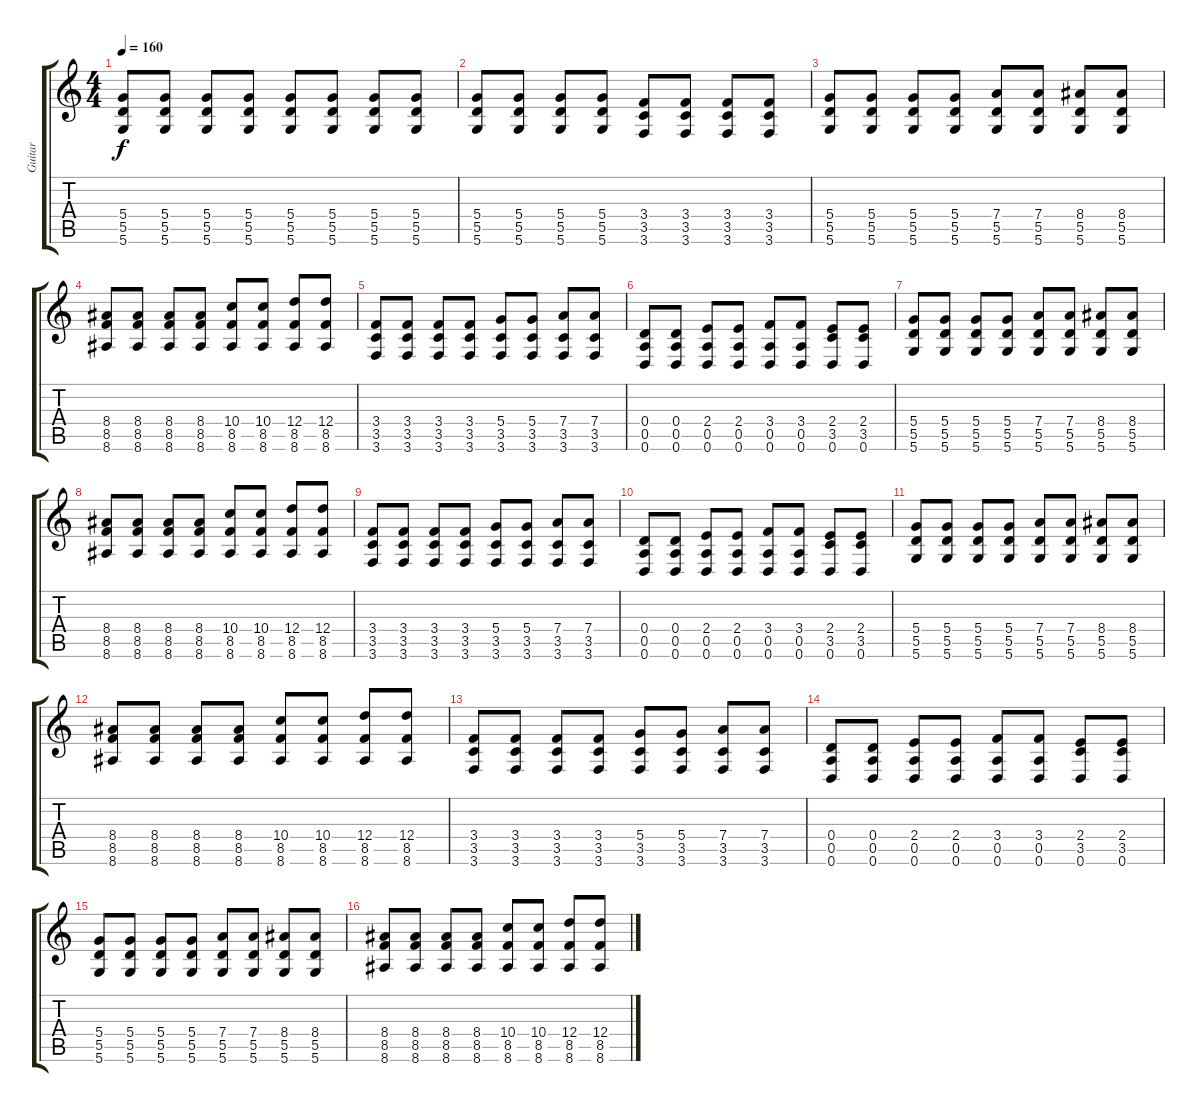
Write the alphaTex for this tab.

\track ("Guitar" "Guitar") {instrument distortionguitar}
\staff {score tabs}
\tuning (E4 B3 G3 D3 A2 D2) {hide}
\ts (4 4)
\tempo 160
\clef g2
\ks c
(5.4 5.5 5.6).8{dy f} (5.4 5.5 5.6).8 (5.4 5.5 5.6).8 (5.4 5.5 5.6).8 (5.4 5.5 5.6).8 (5.4 5.5 5.6).8 (5.4 5.5 5.6).8 (5.4 5.5 5.6).8 |
(5.4 5.5 5.6).8 (5.4 5.5 5.6).8 (5.4 5.5 5.6).8 (5.4 5.5 5.6).8 (3.4 3.5 3.6).8 (3.4 3.5 3.6).8 (3.4 3.5 3.6).8 (3.4 3.5 3.6).8 |
(5.4 5.5 5.6).8 (5.4 5.5 5.6).8 (5.4 5.5 5.6).8 (5.4 5.5 5.6).8 (7.4 5.5 5.6).8 (7.4 5.5 5.6).8 (8.4 5.5 5.6).8 (8.4 5.5 5.6).8 |
(8.4 8.5 8.6).8 (8.4 8.5 8.6).8 (8.4 8.5 8.6).8 (8.4 8.5 8.6).8 (10.4 8.5 8.6).8 (10.4 8.5 8.6).8 (12.4 8.5 8.6).8 (12.4 8.5 8.6).8 |
(3.4 3.5 3.6).8 (3.4 3.5 3.6).8 (3.4 3.5 3.6).8 (3.4 3.5 3.6).8 (5.4 3.5 3.6).8 (5.4 3.5 3.6).8 (7.4 3.5 3.6).8 (7.4 3.5 3.6).8 |
(0.4 0.5 0.6).8 (0.4 0.5 0.6).8 (2.4 0.5 0.6).8 (2.4 0.5 0.6).8 (3.4 0.5 0.6).8 (3.4 0.5 0.6).8 (2.4 3.5 0.6).8 (2.4 3.5 0.6).8 |
(5.4 5.5 5.6).8 (5.4 5.5 5.6).8 (5.4 5.5 5.6).8 (5.4 5.5 5.6).8 (7.4 5.5 5.6).8 (7.4 5.5 5.6).8 (8.4 5.5 5.6).8 (8.4 5.5 5.6).8 |
(8.4 8.5 8.6).8 (8.4 8.5 8.6).8 (8.4 8.5 8.6).8 (8.4 8.5 8.6).8 (10.4 8.5 8.6).8 (10.4 8.5 8.6).8 (12.4 8.5 8.6).8 (12.4 8.5 8.6).8 |
(3.4 3.5 3.6).8 (3.4 3.5 3.6).8 (3.4 3.5 3.6).8 (3.4 3.5 3.6).8 (5.4 3.5 3.6).8 (5.4 3.5 3.6).8 (7.4 3.5 3.6).8 (7.4 3.5 3.6).8 |
(0.4 0.5 0.6).8 (0.4 0.5 0.6).8 (2.4 0.5 0.6).8 (2.4 0.5 0.6).8 (3.4 0.5 0.6).8 (3.4 0.5 0.6).8 (2.4 3.5 0.6).8 (2.4 3.5 0.6).8 |
(5.4 5.5 5.6).8 (5.4 5.5 5.6).8 (5.4 5.5 5.6).8 (5.4 5.5 5.6).8 (7.4 5.5 5.6).8 (7.4 5.5 5.6).8 (8.4 5.5 5.6).8 (8.4 5.5 5.6).8 |
(8.4 8.5 8.6).8 (8.4 8.5 8.6).8 (8.4 8.5 8.6).8 (8.4 8.5 8.6).8 (10.4 8.5 8.6).8 (10.4 8.5 8.6).8 (12.4 8.5 8.6).8 (12.4 8.5 8.6).8 |
(3.4 3.5 3.6).8 (3.4 3.5 3.6).8 (3.4 3.5 3.6).8 (3.4 3.5 3.6).8 (5.4 3.5 3.6).8 (5.4 3.5 3.6).8 (7.4 3.5 3.6).8 (7.4 3.5 3.6).8 |
(0.4 0.5 0.6).8 (0.4 0.5 0.6).8 (2.4 0.5 0.6).8 (2.4 0.5 0.6).8 (3.4 0.5 0.6).8 (3.4 0.5 0.6).8 (2.4 3.5 0.6).8 (2.4 3.5 0.6).8 |
(5.4 5.5 5.6).8 (5.4 5.5 5.6).8 (5.4 5.5 5.6).8 (5.4 5.5 5.6).8 (7.4 5.5 5.6).8 (7.4 5.5 5.6).8 (8.4 5.5 5.6).8 (8.4 5.5 5.6).8 |
(8.4 8.5 8.6).8 (8.4 8.5 8.6).8 (8.4 8.5 8.6).8 (8.4 8.5 8.6).8 (10.4 8.5 8.6).8 (10.4 8.5 8.6).8 (12.4 8.5 8.6).8 (12.4 8.5 8.6).8
